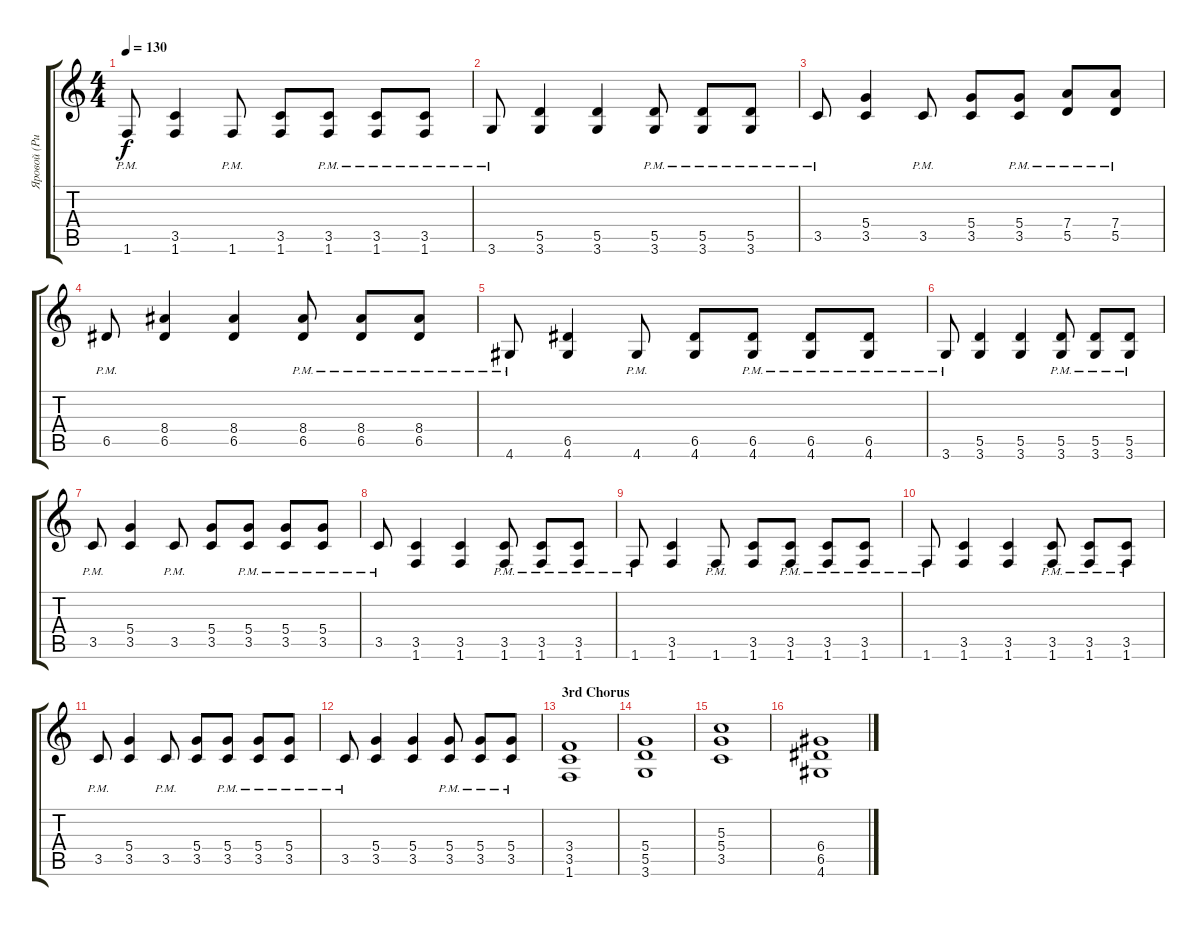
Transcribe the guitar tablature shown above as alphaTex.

\track ("Яровой (Ритм)" "Яровой (Ри") {instrument electricguitarmuted}
\staff {score tabs}
\tuning (E4 B3 G3 D3 A2 E2) {hide}
\ts (4 4)
\tempo 130
\clef g2
\ks c
1.6{pm}.8{dy f} (3.5 1.6).4 1.6{pm}.8 (3.5 1.6).8 (3.5{pm} 1.6{pm}).8 (3.5{pm} 1.6{pm}).8 (3.5{pm} 1.6{pm}).8 |
3.6{pm}.8 (5.5 3.6).4 (5.5 3.6).4 (5.5{pm} 3.6{pm}).8 (5.5{pm} 3.6{pm}).8 (5.5{pm} 3.6{pm}).8 |
3.5{pm}.8 (5.4 3.5).4 3.5{pm}.8 (5.4 3.5).8 (5.4{pm} 3.5{pm}).8 (7.4{pm} 5.5{pm}).8 (7.4{pm} 5.5{pm}).8 |
6.5{pm}.8 (8.4 6.5).4 (8.4 6.5).4 (8.4{pm} 6.5{pm}).8 (8.4{pm} 6.5{pm}).8 (8.4{pm} 6.5{pm}).8 |
4.6{pm}.8 (6.5 4.6).4 4.6{pm}.8 (6.5 4.6).8 (6.5{pm} 4.6{pm}).8 (6.5{pm} 4.6{pm}).8 (6.5{pm} 4.6{pm}).8 |
3.6{pm}.8 (5.5 3.6).4 (5.5 3.6).4 (5.5{pm} 3.6{pm}).8 (5.5{pm} 3.6{pm}).8 (5.5{pm} 3.6{pm}).8 |
3.5{pm}.8 (5.4 3.5).4 3.5{pm}.8 (5.4 3.5).8 (5.4{pm} 3.5{pm}).8 (5.4{pm} 3.5{pm}).8 (5.4{pm} 3.5{pm}).8 |
3.5{pm}.8 (3.5 1.6).4 (3.5 1.6).4 (3.5{pm} 1.6{pm}).8 (3.5{pm} 1.6{pm}).8 (3.5{pm} 1.6{pm}).8 |
1.6{pm}.8 (3.5 1.6).4 1.6{pm}.8 (3.5 1.6).8 (3.5{pm} 1.6{pm}).8 (3.5{pm} 1.6{pm}).8 (3.5{pm} 1.6{pm}).8 |
1.6{pm}.8 (3.5 1.6).4 (3.5 1.6).4 (3.5{pm} 1.6{pm}).8 (3.5{pm} 1.6{pm}).8 (3.5{pm} 1.6{pm}).8 |
3.5{pm}.8 (5.4 3.5).4 3.5{pm}.8 (5.4 3.5).8 (5.4{pm} 3.5{pm}).8 (5.4{pm} 3.5{pm}).8 (5.4{pm} 3.5{pm}).8 |
3.5{pm}.8 (5.4 3.5).4 (5.4 3.5).4 (5.4{pm} 3.5{pm}).8 (5.4{pm} 3.5{pm}).8 (5.4{pm} 3.5{pm}).8 |
\section ("" "3rd Chorus")
(3.4 3.5 1.6).1 |
(5.4 5.5 3.6).1 |
(5.3 5.4 3.5).1 |
(6.4 6.5 4.6).1
